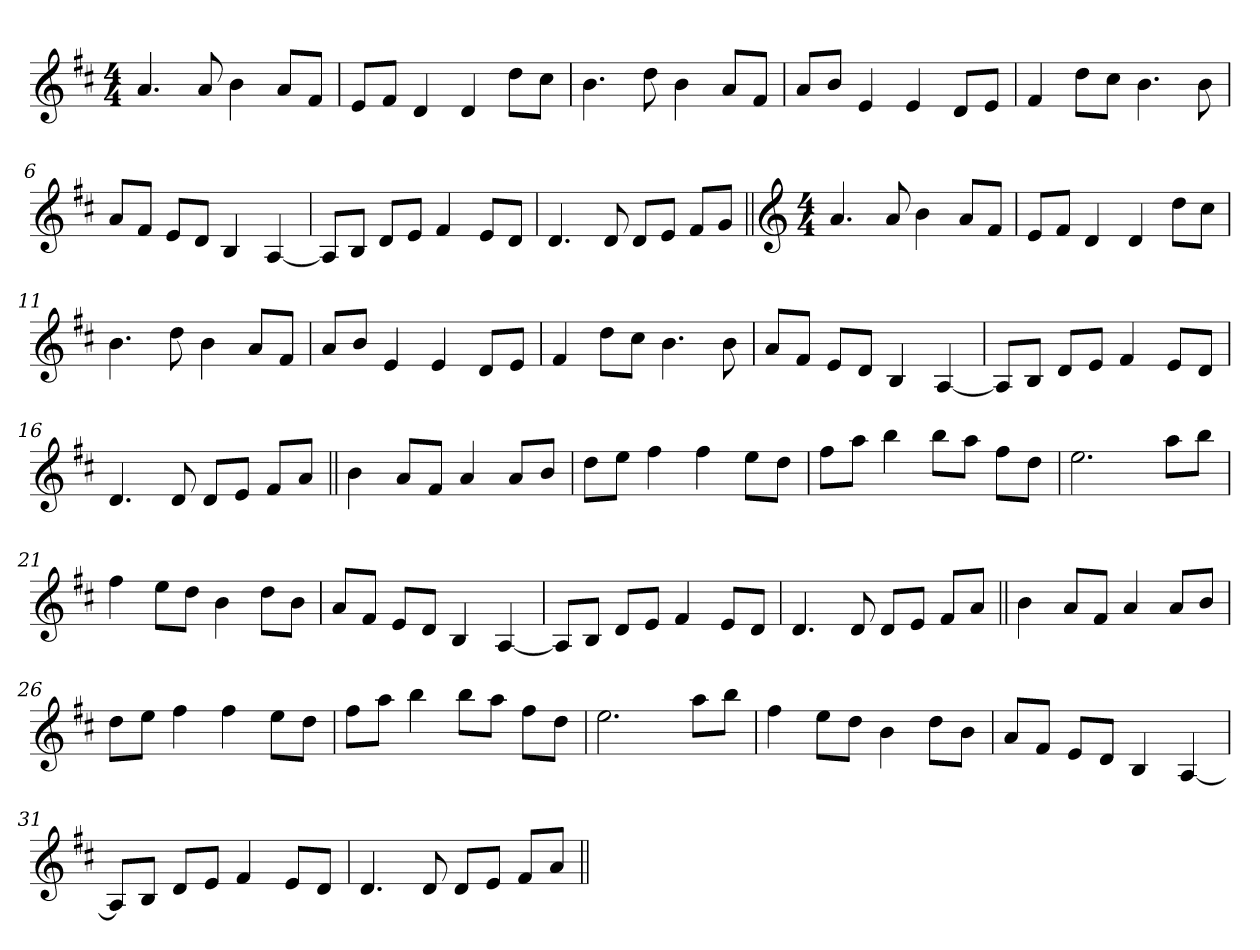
**kern
*part1
*staff1
*clefG2
*k[f#c#]
*D:
*M4/4
=1
4.a/
8a/
4b\
8a/L
8f#/J
=2
8e/L
8f#/J
4d/
4d/
8dd\L
8cc#\J
=3
4.b\
8dd\
4b\
8a/L
8f#/J
=4
8a/L
8b/J
4e/
4e/
8d/L
8e/J
=5
4f#/
8dd\L
8cc#\J
4.b\
8b\
=6
8a/L
8f#/J
8e/L
8d/J
4B/
[4A/
!!LO:LB:g=z
=7
8A/L]
8B/J
8d/L
8e/J
4f#/
8e/L
8d/J
=8
4.d/
8d/
8d/L
8e/J
8f#/L
8g/J
=9||
*clefG2
*M4/4
4.a/
8a/
4b\
8a/L
8f#/J
=10
8e/L
8f#/J
4d/
4d/
8dd\L
8cc#\J
=11
4.b\
8dd\
4b\
8a/L
8f#/J
=12
8a/L
8b/J
4e/
4e/
8d/L
8e/J
!!LO:LB:g=z
=13
4f#/
8dd\L
8cc#\J
4.b\
8b\
=14
8a/L
8f#/J
8e/L
8d/J
4B/
[4A/
=15
8A/L]
8B/J
8d/L
8e/J
4f#/
8e/L
8d/J
=16
4.d/
8d/
8d/L
8e/J
8f#/L
8a/J
=17||
4b\
8a/L
8f#/J
4a/
8a/L
8b/J
=18
8dd\L
8ee\J
4ff#\
4ff#\
8ee\L
8dd\J
!!LO:LB:g=z
=19
8ff#\L
8aa\J
4bb\
8bb\L
8aa\J
8ff#\L
8dd\J
=20
2.ee\
8aa\L
8bb\J
=21
4ff#\
8ee\L
8dd\J
4b\
8dd\L
8b\J
=22
8a/L
8f#/J
8e/L
8d/J
4B/
[4A/
=23
8A/L]
8B/J
8d/L
8e/J
4f#/
8e/L
8d/J
=24
4.d/
8d/
8d/L
8e/J
8f#/L
8a/J
!!LO:LB:g=z
=25||
4b\
8a/L
8f#/J
4a/
8a/L
8b/J
=26
8dd\L
8ee\J
4ff#\
4ff#\
8ee\L
8dd\J
=27
8ff#\L
8aa\J
4bb\
8bb\L
8aa\J
8ff#\L
8dd\J
=28
2.ee\
8aa\L
8bb\J
=29
4ff#\
8ee\L
8dd\J
4b\
8dd\L
8b\J
=30
8a/L
8f#/J
8e/L
8d/J
4B/
[4A/
!!LO:LB:g=z
=31
8A/L]
8B/J
8d/L
8e/J
4f#/
8e/L
8d/J
=32
4.d/
8d/
8d/L
8e/J
8f#/L
8a/J
=||
*-
